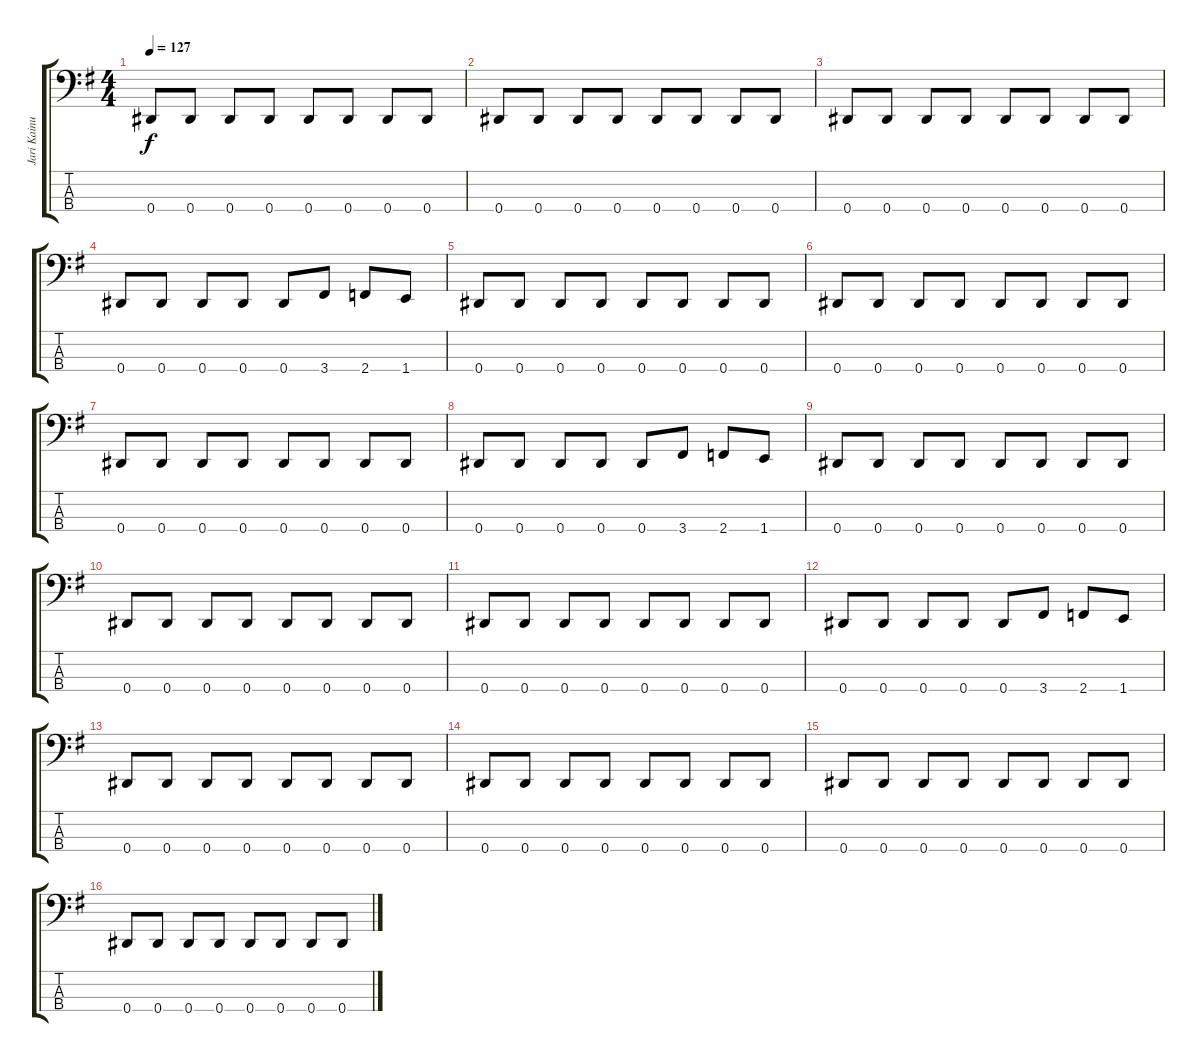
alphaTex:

\track ("Jari Kainulainen" "Jari Kainu") {instrument electricbassfinger}
\staff {score tabs}
\tuning (Gb2 Db2 Ab1 Eb1) {hide}
\ts (4 4)
\tempo 127
\clef f4
\ks g
0.4.8{dy f} 0.4.8 0.4.8 0.4.8 0.4.8 0.4.8 0.4.8 0.4.8 |
0.4.8 0.4.8 0.4.8 0.4.8 0.4.8 0.4.8 0.4.8 0.4.8 |
0.4.8 0.4.8 0.4.8 0.4.8 0.4.8 0.4.8 0.4.8 0.4.8 |
0.4.8 0.4.8 0.4.8 0.4.8 0.4.8 3.4.8 2.4.8 1.4.8 |
0.4.8 0.4.8 0.4.8 0.4.8 0.4.8 0.4.8 0.4.8 0.4.8 |
0.4.8 0.4.8 0.4.8 0.4.8 0.4.8 0.4.8 0.4.8 0.4.8 |
0.4.8 0.4.8 0.4.8 0.4.8 0.4.8 0.4.8 0.4.8 0.4.8 |
0.4.8 0.4.8 0.4.8 0.4.8 0.4.8 3.4.8 2.4.8 1.4.8 |
0.4.8 0.4.8 0.4.8 0.4.8 0.4.8 0.4.8 0.4.8 0.4.8 |
0.4.8 0.4.8 0.4.8 0.4.8 0.4.8 0.4.8 0.4.8 0.4.8 |
0.4.8 0.4.8 0.4.8 0.4.8 0.4.8 0.4.8 0.4.8 0.4.8 |
0.4.8 0.4.8 0.4.8 0.4.8 0.4.8 3.4.8 2.4.8 1.4.8 |
0.4.8 0.4.8 0.4.8 0.4.8 0.4.8 0.4.8 0.4.8 0.4.8 |
0.4.8 0.4.8 0.4.8 0.4.8 0.4.8 0.4.8 0.4.8 0.4.8 |
0.4.8 0.4.8 0.4.8 0.4.8 0.4.8 0.4.8 0.4.8 0.4.8 |
0.4.8 0.4.8 0.4.8 0.4.8 0.4.8 0.4.8 0.4.8 0.4.8
